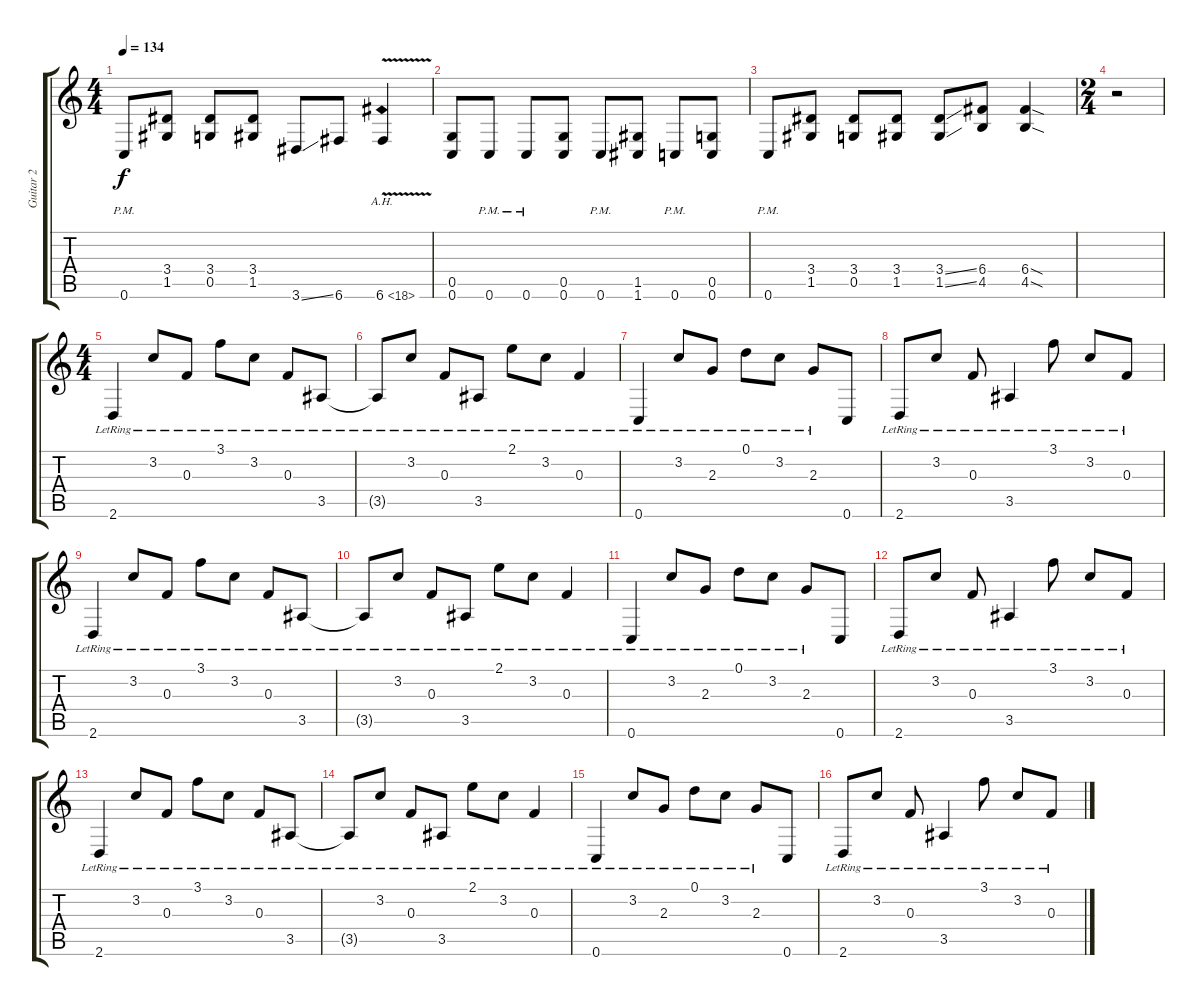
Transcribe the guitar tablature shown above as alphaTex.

\track ("Guitar 2" "Guitar 2") {instrument distortionguitar}
\staff {score tabs}
\tuning (D4 A3 F3 C3 G2 C2) {hide}
\ts (4 4)
\tempo 134
\clef g2
\ks c
0.6{pm}.8{dy f} (3.4 1.5).8 (3.4 0.5).8 (3.4 1.5).8 3.6{ss}.8 6.6.8 6.6{ah 12 v}.4 |
(0.5 0.6).8 0.6{pm}.8 0.6{pm}.8 (0.5 0.6).8 0.6{pm}.8 (1.5 1.6).8 0.6{pm}.8 (0.5 0.6).8 |
0.6{pm}.8 (3.4 1.5).8 (3.4 0.5).8 (3.4 1.5).8 (3.4{ss} 1.5{ss}).8 (6.4 4.5).8 (6.4{sod} 4.5{sod}).4 |
\ts (2 4)
r.2 |
\ts (4 4)
2.6{lr}.4 3.2{lr}.8 0.3{lr}.8 3.1{lr}.8 3.2{lr}.8 0.3{lr}.8 3.5{lr}.8 |
3.5{lr t}.8 3.2{lr}.8 0.3{lr}.8 3.5{lr}.8 2.1{lr}.8 3.2{lr}.8 0.3{lr}.4 |
0.6{lr}.4 3.2{lr}.8 2.3{lr}.8 0.1{lr}.8 3.2{lr}.8 2.3{lr}.8 0.6.8 |
2.6{lr}.8 3.2{lr}.8 0.3{lr}.8 3.5{lr}.4 3.1{lr}.8 3.2{lr}.8 0.3{lr}.8 |
2.6{lr}.4 3.2{lr}.8 0.3{lr}.8 3.1{lr}.8 3.2{lr}.8 0.3{lr}.8 3.5{lr}.8 |
3.5{lr t}.8 3.2{lr}.8 0.3{lr}.8 3.5{lr}.8 2.1{lr}.8 3.2{lr}.8 0.3{lr}.4 |
0.6{lr}.4 3.2{lr}.8 2.3{lr}.8 0.1{lr}.8 3.2{lr}.8 2.3{lr}.8 0.6.8 |
2.6{lr}.8 3.2{lr}.8 0.3{lr}.8 3.5{lr}.4 3.1{lr}.8 3.2{lr}.8 0.3{lr}.8 |
2.6{lr}.4 3.2{lr}.8 0.3{lr}.8 3.1{lr}.8 3.2{lr}.8 0.3{lr}.8 3.5{lr}.8 |
3.5{lr t}.8 3.2{lr}.8 0.3{lr}.8 3.5{lr}.8 2.1{lr}.8 3.2{lr}.8 0.3{lr}.4 |
0.6{lr}.4 3.2{lr}.8 2.3{lr}.8 0.1{lr}.8 3.2{lr}.8 2.3{lr}.8 0.6.8 |
2.6{lr}.8 3.2{lr}.8 0.3{lr}.8 3.5{lr}.4 3.1{lr}.8 3.2{lr}.8 0.3{lr}.8
